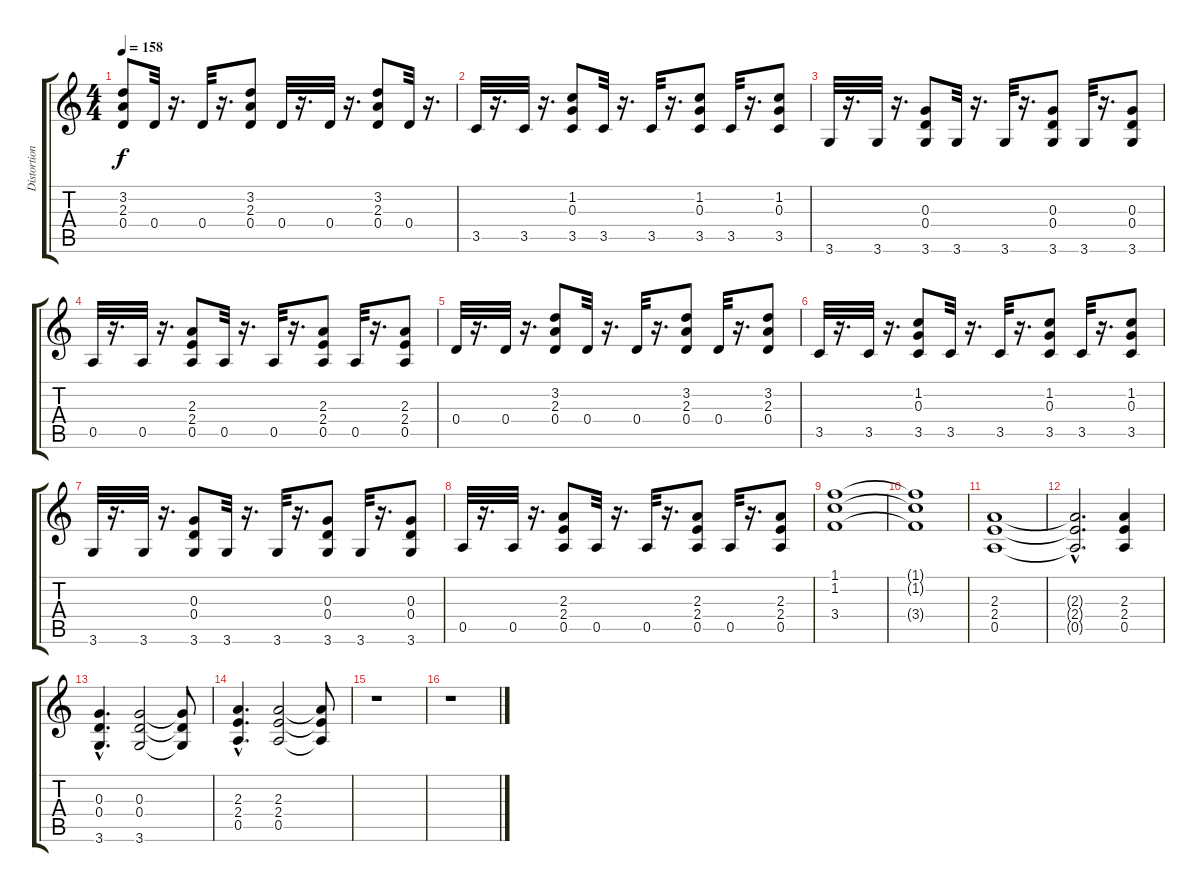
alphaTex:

\track ("Distortion II" "Distortion") {instrument distortionguitar}
\staff {score tabs}
\tuning (E4 B3 G3 D3 A2 E2) {hide}
\ts (4 4)
\tempo 158
\clef g2
\ks c
(3.2 2.3 0.4).8{dy f} 0.4.32 r.16{d} 0.4.32 r.16{d} (3.2 2.3 0.4).8 0.4.32 r.16{d} 0.4.32 r.16{d} (3.2 2.3 0.4).8 0.4.32 r.16{d} |
3.5.32 r.16{d} 3.5.32 r.16{d} (1.2 0.3 3.5).8 3.5.32 r.16{d} 3.5.32 r.16{d} (1.2 0.3 3.5).8 3.5.32 r.16{d} (1.2 0.3 3.5).8 |
3.6.32 r.16{d} 3.6.32 r.16{d} (0.3 0.4 3.6).8 3.6.32 r.16{d} 3.6.32 r.16{d} (0.3 0.4 3.6).8 3.6.32 r.16{d} (0.3 0.4 3.6).8 |
0.5.32 r.16{d} 0.5.32 r.16{d} (2.3 2.4 0.5).8 0.5.32 r.16{d} 0.5.32 r.16{d} (2.3 2.4 0.5).8 0.5.32 r.16{d} (2.3 2.4 0.5).8 |
0.4.32 r.16{d} 0.4.32 r.16{d} (3.2 2.3 0.4).8 0.4.32 r.16{d} 0.4.32 r.16{d} (3.2 2.3 0.4).8 0.4.32 r.16{d} (3.2 2.3 0.4).8 |
3.5.32 r.16{d} 3.5.32 r.16{d} (1.2 0.3 3.5).8 3.5.32 r.16{d} 3.5.32 r.16{d} (1.2 0.3 3.5).8 3.5.32 r.16{d} (1.2 0.3 3.5).8 |
3.6.32 r.16{d} 3.6.32 r.16{d} (0.3 0.4 3.6).8 3.6.32 r.16{d} 3.6.32 r.16{d} (0.3 0.4 3.6).8 3.6.32 r.16{d} (0.3 0.4 3.6).8 |
0.5.32 r.16{d} 0.5.32 r.16{d} (2.3 2.4 0.5).8 0.5.32 r.16{d} 0.5.32 r.16{d} (2.3 2.4 0.5).8 0.5.32 r.16{d} (2.3 2.4 0.5).8 |
(1.1 1.2 3.4).1 |
(1.1{t} 1.2{t} 3.4{t}).1 |
(2.3 2.4 0.5).1 |
(2.3{hac t} 2.4{hac t} 0.5{hac t}).2{d} (2.3 2.4 0.5).4 |
(0.3{hac} 0.4{hac} 3.6{hac}).4{d} (0.3 0.4 3.6).2 (0.3{t} 0.4{t} 3.6{t}).8 |
(2.3{hac} 2.4{hac} 0.5{hac}).4{d} (2.3 2.4 0.5).2 (2.3{t} 2.4{t} 0.5{t}).8 |
r.1 |
r.1
